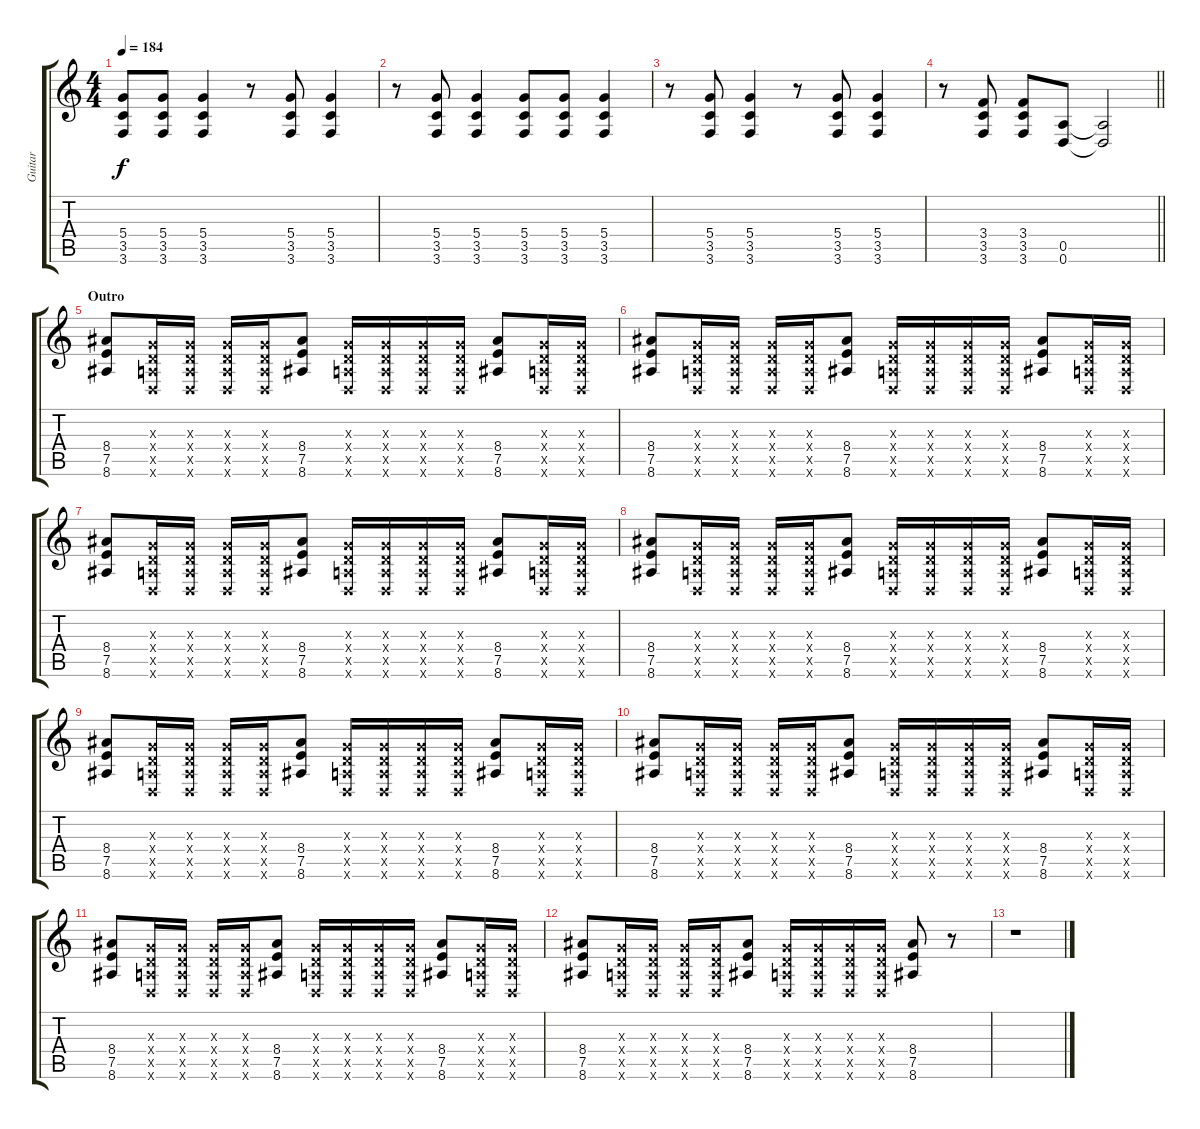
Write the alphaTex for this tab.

\track ("Guitar" "Guitar") {instrument distortionguitar}
\staff {score tabs}
\tuning (E4 B3 G3 D3 A2 D2) {hide}
\ts (4 4)
\tempo 184
\clef g2
\ks c
(5.4 3.5 3.6).8{dy f} (5.4 3.5 3.6).8 (5.4 3.5 3.6).4 r.8 (5.4 3.5 3.6).8 (5.4 3.5 3.6).4 |
r.8 (5.4 3.5 3.6).8 (5.4 3.5 3.6).4 (5.4 3.5 3.6).8 (5.4 3.5 3.6).8 (5.4 3.5 3.6).4 |
r.8 (5.4 3.5 3.6).8 (5.4 3.5 3.6).4 r.8 (5.4 3.5 3.6).8 (5.4 3.5 3.6).4 |
\barLineRight lightlight
r.8 (3.4 3.5 3.6).8 (3.4 3.5 3.6).8 (0.5 0.6).8 (0.5{t} 0.6{t}).2 |
\section ("" "Outro")
(8.4 7.5 8.6).8 (0.3{x} 0.4{x} 0.5{x} 0.6{x}).16 (0.3{x} 0.4{x} 0.5{x} 0.6{x}).16 (0.3{x} 0.4{x} 0.5{x} 0.6{x}).16 (0.3{x} 0.4{x} 0.5{x} 0.6{x}).16 (8.4 7.5 8.6).8 (0.3{x} 0.4{x} 0.5{x} 0.6{x}).16 (0.3{x} 0.4{x} 0.5{x} 0.6{x}).16 (0.3{x} 0.4{x} 0.5{x} 0.6{x}).16 (0.3{x} 0.4{x} 0.5{x} 0.6{x}).16 (8.4 7.5 8.6).8 (0.3{x} 0.4{x} 0.5{x} 0.6{x}).16 (0.3{x} 0.4{x} 0.5{x} 0.6{x}).16 |
(8.4 7.5 8.6).8 (0.3{x} 0.4{x} 0.5{x} 0.6{x}).16 (0.3{x} 0.4{x} 0.5{x} 0.6{x}).16 (0.3{x} 0.4{x} 0.5{x} 0.6{x}).16 (0.3{x} 0.4{x} 0.5{x} 0.6{x}).16 (8.4 7.5 8.6).8 (0.3{x} 0.4{x} 0.5{x} 0.6{x}).16 (0.3{x} 0.4{x} 0.5{x} 0.6{x}).16 (0.3{x} 0.4{x} 0.5{x} 0.6{x}).16 (0.3{x} 0.4{x} 0.5{x} 0.6{x}).16 (8.4 7.5 8.6).8 (0.3{x} 0.4{x} 0.5{x} 0.6{x}).16 (0.3{x} 0.4{x} 0.5{x} 0.6{x}).16 |
(8.4 7.5 8.6).8 (0.3{x} 0.4{x} 0.5{x} 0.6{x}).16 (0.3{x} 0.4{x} 0.5{x} 0.6{x}).16 (0.3{x} 0.4{x} 0.5{x} 0.6{x}).16 (0.3{x} 0.4{x} 0.5{x} 0.6{x}).16 (8.4 7.5 8.6).8 (0.3{x} 0.4{x} 0.5{x} 0.6{x}).16 (0.3{x} 0.4{x} 0.5{x} 0.6{x}).16 (0.3{x} 0.4{x} 0.5{x} 0.6{x}).16 (0.3{x} 0.4{x} 0.5{x} 0.6{x}).16 (8.4 7.5 8.6).8 (0.3{x} 0.4{x} 0.5{x} 0.6{x}).16 (0.3{x} 0.4{x} 0.5{x} 0.6{x}).16 |
(8.4 7.5 8.6).8 (0.3{x} 0.4{x} 0.5{x} 0.6{x}).16 (0.3{x} 0.4{x} 0.5{x} 0.6{x}).16 (0.3{x} 0.4{x} 0.5{x} 0.6{x}).16 (0.3{x} 0.4{x} 0.5{x} 0.6{x}).16 (8.4 7.5 8.6).8 (0.3{x} 0.4{x} 0.5{x} 0.6{x}).16 (0.3{x} 0.4{x} 0.5{x} 0.6{x}).16 (0.3{x} 0.4{x} 0.5{x} 0.6{x}).16 (0.3{x} 0.4{x} 0.5{x} 0.6{x}).16 (8.4 7.5 8.6).8 (0.3{x} 0.4{x} 0.5{x} 0.6{x}).16 (0.3{x} 0.4{x} 0.5{x} 0.6{x}).16 |
(8.4 7.5 8.6).8 (0.3{x} 0.4{x} 0.5{x} 0.6{x}).16 (0.3{x} 0.4{x} 0.5{x} 0.6{x}).16 (0.3{x} 0.4{x} 0.5{x} 0.6{x}).16 (0.3{x} 0.4{x} 0.5{x} 0.6{x}).16 (8.4 7.5 8.6).8 (0.3{x} 0.4{x} 0.5{x} 0.6{x}).16 (0.3{x} 0.4{x} 0.5{x} 0.6{x}).16 (0.3{x} 0.4{x} 0.5{x} 0.6{x}).16 (0.3{x} 0.4{x} 0.5{x} 0.6{x}).16 (8.4 7.5 8.6).8 (0.3{x} 0.4{x} 0.5{x} 0.6{x}).16 (0.3{x} 0.4{x} 0.5{x} 0.6{x}).16 |
(8.4 7.5 8.6).8 (0.3{x} 0.4{x} 0.5{x} 0.6{x}).16 (0.3{x} 0.4{x} 0.5{x} 0.6{x}).16 (0.3{x} 0.4{x} 0.5{x} 0.6{x}).16 (0.3{x} 0.4{x} 0.5{x} 0.6{x}).16 (8.4 7.5 8.6).8 (0.3{x} 0.4{x} 0.5{x} 0.6{x}).16 (0.3{x} 0.4{x} 0.5{x} 0.6{x}).16 (0.3{x} 0.4{x} 0.5{x} 0.6{x}).16 (0.3{x} 0.4{x} 0.5{x} 0.6{x}).16 (8.4 7.5 8.6).8 (0.3{x} 0.4{x} 0.5{x} 0.6{x}).16 (0.3{x} 0.4{x} 0.5{x} 0.6{x}).16 |
(8.4 7.5 8.6).8 (0.3{x} 0.4{x} 0.5{x} 0.6{x}).16 (0.3{x} 0.4{x} 0.5{x} 0.6{x}).16 (0.3{x} 0.4{x} 0.5{x} 0.6{x}).16 (0.3{x} 0.4{x} 0.5{x} 0.6{x}).16 (8.4 7.5 8.6).8 (0.3{x} 0.4{x} 0.5{x} 0.6{x}).16 (0.3{x} 0.4{x} 0.5{x} 0.6{x}).16 (0.3{x} 0.4{x} 0.5{x} 0.6{x}).16 (0.3{x} 0.4{x} 0.5{x} 0.6{x}).16 (8.4 7.5 8.6).8 (0.3{x} 0.4{x} 0.5{x} 0.6{x}).16 (0.3{x} 0.4{x} 0.5{x} 0.6{x}).16 |
(8.4 7.5 8.6).8 (0.3{x} 0.4{x} 0.5{x} 0.6{x}).16 (0.3{x} 0.4{x} 0.5{x} 0.6{x}).16 (0.3{x} 0.4{x} 0.5{x} 0.6{x}).16 (0.3{x} 0.4{x} 0.5{x} 0.6{x}).16 (8.4 7.5 8.6).8 (0.3{x} 0.4{x} 0.5{x} 0.6{x}).16 (0.3{x} 0.4{x} 0.5{x} 0.6{x}).16 (0.3{x} 0.4{x} 0.5{x} 0.6{x}).16 (0.3{x} 0.4{x} 0.5{x} 0.6{x}).16 (8.4 7.5 8.6).8 r.8 |
r.1
